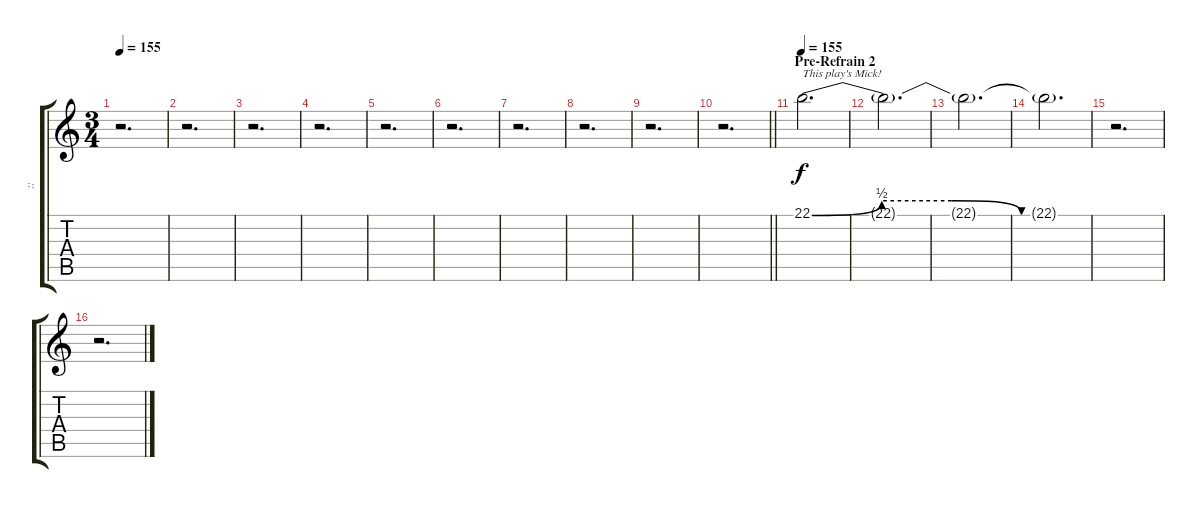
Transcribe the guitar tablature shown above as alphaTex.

\track ("       :: Craig Jones #5 ::" "       :: ") {instrument sitar}
\staff {score tabs}
\tuning (Db4 Ab3 E3 B2 Gb2 B1) {hide}
\ts (3 4)
\tempo 155
\clef g2
\ks c
r.2{d dy f} |
r.2{d} |
r.2{d} |
r.2{d} |
r.2{d} |
r.2{d} |
r.2{d} |
r.2{d} |
r.2{d} |
\barLineRight lightlight
r.2{d volume 14} |
\section ("" "Pre-Refrain 2")
\tempo 155
22.1{be (custom 0 0 15 2 30 2 45 0 60 0)}.2{d txt "This play's Mick!"} |
22.1{t}.2{d} |
22.1{t}.2{d volume 0} |
22.1{t}.2{d} |
r.2{d} |
r.2{d}
